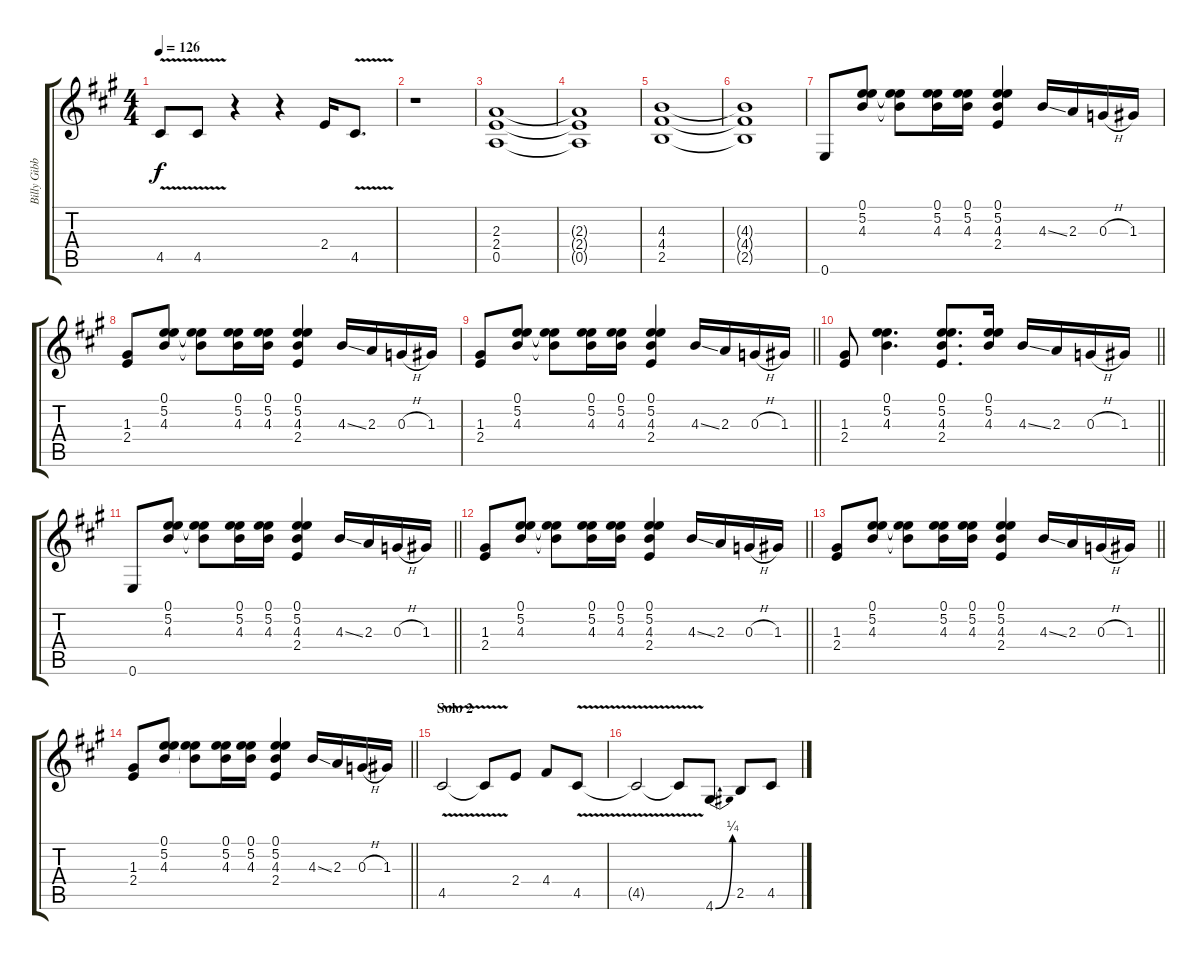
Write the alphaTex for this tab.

\track ("Billy Gibbons: Lead Guitar" "Billy Gibb") {instrument distortionguitar}
\staff {score tabs}
\tuning (E4 B3 G3 D3 A2 E2) {hide}
\ts (4 4)
\tempo 126
\clef g2
\ks a
4.5{v}.8{dy f} 4.5{v}.8 r.4 r.4 2.4.16 4.5{v}.8{d} |
r.1 |
(2.3 2.4 0.5).1 |
(2.3{t} 2.4{t} 0.5{t}).1 |
(4.3 4.4 2.5).1 |
(4.3{t} 4.4{t} 2.5{t}).1 |
0.6.8 (0.1 5.2 4.3).8 (0.1{t} 5.2{t} 4.3{t}).8 (0.1 5.2 4.3).16 (0.1 5.2 4.3).16 (0.1 5.2 4.3 2.4).4 4.3{ss}.16 2.3.16 0.3{h}.16 1.3.16 |
(1.3 2.4).8 (0.1 5.2 4.3).8 (0.1{t} 5.2{t} 4.3{t}).8 (0.1 5.2 4.3).16 (0.1 5.2 4.3).16 (0.1 5.2 4.3 2.4).4 4.3{ss}.16 2.3.16 0.3{h}.16 1.3.16 |
\barLineRight lightlight
(1.3 2.4).8 (0.1 5.2 4.3).8 (0.1{t} 5.2{t} 4.3{t}).8 (0.1 5.2 4.3).16 (0.1 5.2 4.3).16 (0.1 5.2 4.3 2.4).4 4.3{ss}.16 2.3.16 0.3{h}.16 1.3.16 |
\barLineRight lightlight
(1.3 2.4).8 (0.1 5.2 4.3).4{d} (0.1 5.2 4.3 2.4).8{d} (0.1 5.2 4.3).16 4.3{ss}.16 2.3.16 0.3{h}.16 1.3.16 |
\barLineRight lightlight
0.6.8 (0.1 5.2 4.3).8 (0.1{t} 5.2{t} 4.3{t}).8 (0.1 5.2 4.3).16 (0.1 5.2 4.3).16 (0.1 5.2 4.3 2.4).4 4.3{ss}.16 2.3.16 0.3{h}.16 1.3.16 |
\barLineRight lightlight
(1.3 2.4).8 (0.1 5.2 4.3).8 (0.1{t} 5.2{t} 4.3{t}).8 (0.1 5.2 4.3).16 (0.1 5.2 4.3).16 (0.1 5.2 4.3 2.4).4 4.3{ss}.16 2.3.16 0.3{h}.16 1.3.16 |
\barLineRight lightlight
(1.3 2.4).8 (0.1 5.2 4.3).8 (0.1{t} 5.2{t} 4.3{t}).8 (0.1 5.2 4.3).16 (0.1 5.2 4.3).16 (0.1 5.2 4.3 2.4).4 4.3{ss}.16 2.3.16 0.3{h}.16 1.3.16 |
\barLineRight lightlight
(1.3 2.4).8 (0.1 5.2 4.3).8 (0.1{t} 5.2{t} 4.3{t}).8 (0.1 5.2 4.3).16 (0.1 5.2 4.3).16 (0.1 5.2 4.3 2.4).4 4.3{ss}.16 2.3.16 0.3{h}.16 1.3.16 |
\section ("" "Solo 2")
4.5{v}.2 4.5{v t}.8 2.4.8 4.4.8 4.5{v}.8 |
4.5{v t}.2 4.5{v t}.8 4.6{be (bend 0 0 60 1)}.8 2.5.8 4.5.8
